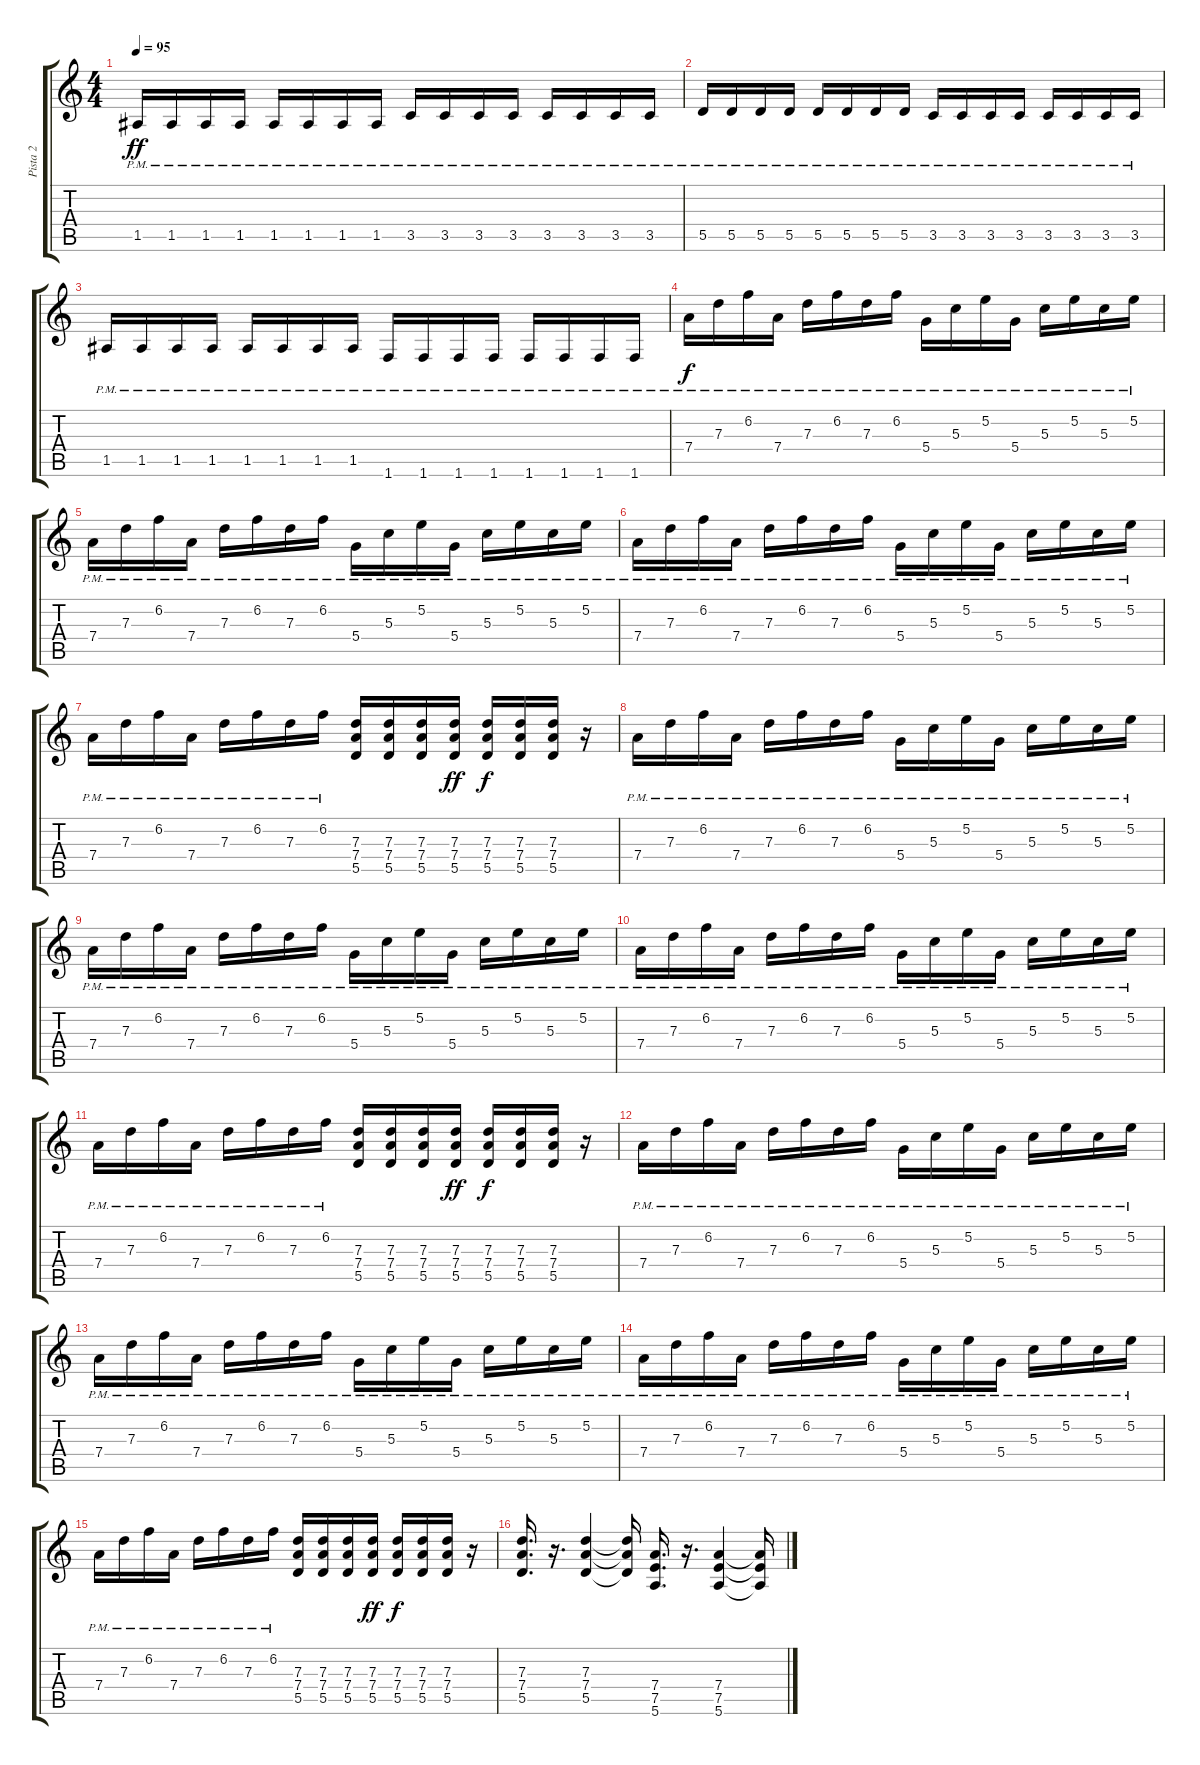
\track ("Pista 2" "Pista 2") {instrument overdrivenguitar}
\staff {score tabs}
\tuning (E4 B3 G3 D3 A2 E2) {hide}
\ts (4 4)
\tempo 95
\clef g2
\ks c
1.5{pm}.16{dy ff} 1.5{pm}.16 1.5{pm}.16 1.5{pm}.16 1.5{pm}.16 1.5{pm}.16 1.5{pm}.16 1.5{pm}.16 3.5{pm}.16 3.5{pm}.16 3.5{pm}.16 3.5{pm}.16 3.5{pm}.16 3.5{pm}.16 3.5{pm}.16 3.5{pm}.16 |
5.5{pm}.16 5.5{pm}.16 5.5{pm}.16 5.5{pm}.16 5.5{pm}.16 5.5{pm}.16 5.5{pm}.16 5.5{pm}.16 3.5{pm}.16 3.5{pm}.16 3.5{pm}.16 3.5{pm}.16 3.5{pm}.16 3.5{pm}.16 3.5{pm}.16 3.5{pm}.16 |
1.5{pm}.16 1.5{pm}.16 1.5{pm}.16 1.5{pm}.16 1.5{pm}.16 1.5{pm}.16 1.5{pm}.16 1.5{pm}.16 1.6{pm}.16 1.6{pm}.16 1.6{pm}.16 1.6{pm}.16 1.6{pm}.16 1.6{pm}.16 1.6{pm}.16 1.6{pm}.16 |
7.4{pm}.16{dy f} 7.3{pm}.16 6.2{pm}.16 7.4{pm}.16 7.3{pm}.16 6.2{pm}.16 7.3{pm}.16 6.2{pm}.16 5.4{pm}.16 5.3{pm}.16 5.2{pm}.16 5.4{pm}.16 5.3{pm}.16 5.2{pm}.16 5.3{pm}.16 5.2{pm}.16 |
7.4{pm}.16 7.3{pm}.16 6.2{pm}.16 7.4{pm}.16 7.3{pm}.16 6.2{pm}.16 7.3{pm}.16 6.2{pm}.16 5.4{pm}.16 5.3{pm}.16 5.2{pm}.16 5.4{pm}.16 5.3{pm}.16 5.2{pm}.16 5.3{pm}.16 5.2{pm}.16 |
7.4{pm}.16 7.3{pm}.16 6.2{pm}.16 7.4{pm}.16 7.3{pm}.16 6.2{pm}.16 7.3{pm}.16 6.2{pm}.16 5.4{pm}.16 5.3{pm}.16 5.2{pm}.16 5.4{pm}.16 5.3{pm}.16 5.2{pm}.16 5.3{pm}.16 5.2{pm}.16 |
7.4{pm}.16 7.3{pm}.16 6.2{pm}.16 7.4{pm}.16 7.3{pm}.16 6.2{pm}.16 7.3{pm}.16 6.2{pm}.16 (7.3 7.4 5.5).16 (7.3 7.4 5.5).16 (7.3 7.4 5.5).16 (7.3 7.4 5.5).16{dy ff} (7.3 7.4 5.5).16{dy f} (7.3 7.4 5.5).16 (7.3 7.4 5.5).16 r.16 |
7.4{pm}.16 7.3{pm}.16 6.2{pm}.16 7.4{pm}.16 7.3{pm}.16 6.2{pm}.16 7.3{pm}.16 6.2{pm}.16 5.4{pm}.16 5.3{pm}.16 5.2{pm}.16 5.4{pm}.16 5.3{pm}.16 5.2{pm}.16 5.3{pm}.16 5.2{pm}.16 |
7.4{pm}.16 7.3{pm}.16 6.2{pm}.16 7.4{pm}.16 7.3{pm}.16 6.2{pm}.16 7.3{pm}.16 6.2{pm}.16 5.4{pm}.16 5.3{pm}.16 5.2{pm}.16 5.4{pm}.16 5.3{pm}.16 5.2{pm}.16 5.3{pm}.16 5.2{pm}.16 |
7.4{pm}.16 7.3{pm}.16 6.2{pm}.16 7.4{pm}.16 7.3{pm}.16 6.2{pm}.16 7.3{pm}.16 6.2{pm}.16 5.4{pm}.16 5.3{pm}.16 5.2{pm}.16 5.4{pm}.16 5.3{pm}.16 5.2{pm}.16 5.3{pm}.16 5.2{pm}.16 |
7.4{pm}.16 7.3{pm}.16 6.2{pm}.16 7.4{pm}.16 7.3{pm}.16 6.2{pm}.16 7.3{pm}.16 6.2{pm}.16 (7.3 7.4 5.5).16 (7.3 7.4 5.5).16 (7.3 7.4 5.5).16 (7.3 7.4 5.5).16{dy ff} (7.3 7.4 5.5).16{dy f} (7.3 7.4 5.5).16 (7.3 7.4 5.5).16 r.16 |
7.4{pm}.16 7.3{pm}.16 6.2{pm}.16 7.4{pm}.16 7.3{pm}.16 6.2{pm}.16 7.3{pm}.16 6.2{pm}.16 5.4{pm}.16 5.3{pm}.16 5.2{pm}.16 5.4{pm}.16 5.3{pm}.16 5.2{pm}.16 5.3{pm}.16 5.2{pm}.16 |
7.4{pm}.16 7.3{pm}.16 6.2{pm}.16 7.4{pm}.16 7.3{pm}.16 6.2{pm}.16 7.3{pm}.16 6.2{pm}.16 5.4{pm}.16 5.3{pm}.16 5.2{pm}.16 5.4{pm}.16 5.3{pm}.16 5.2{pm}.16 5.3{pm}.16 5.2{pm}.16 |
7.4{pm}.16 7.3{pm}.16 6.2{pm}.16 7.4{pm}.16 7.3{pm}.16 6.2{pm}.16 7.3{pm}.16 6.2{pm}.16 5.4{pm}.16 5.3{pm}.16 5.2{pm}.16 5.4{pm}.16 5.3{pm}.16 5.2{pm}.16 5.3{pm}.16 5.2{pm}.16 |
7.4{pm}.16 7.3{pm}.16 6.2{pm}.16 7.4{pm}.16 7.3{pm}.16 6.2{pm}.16 7.3{pm}.16 6.2{pm}.16 (7.3 7.4 5.5).16 (7.3 7.4 5.5).16 (7.3 7.4 5.5).16 (7.3 7.4 5.5).16{dy ff} (7.3 7.4 5.5).16{dy f} (7.3 7.4 5.5).16 (7.3 7.4 5.5).16 r.16 |
(7.3 7.4 5.5).16{d} r.16{d} (7.3 7.4 5.5).4 (7.3{t} 7.4{t} 5.5{t}).16 (7.4 7.5 5.6).16{d} r.16{d} (7.4 7.5 5.6).4 (7.4{t} 7.5{t} 5.6{t}).16
